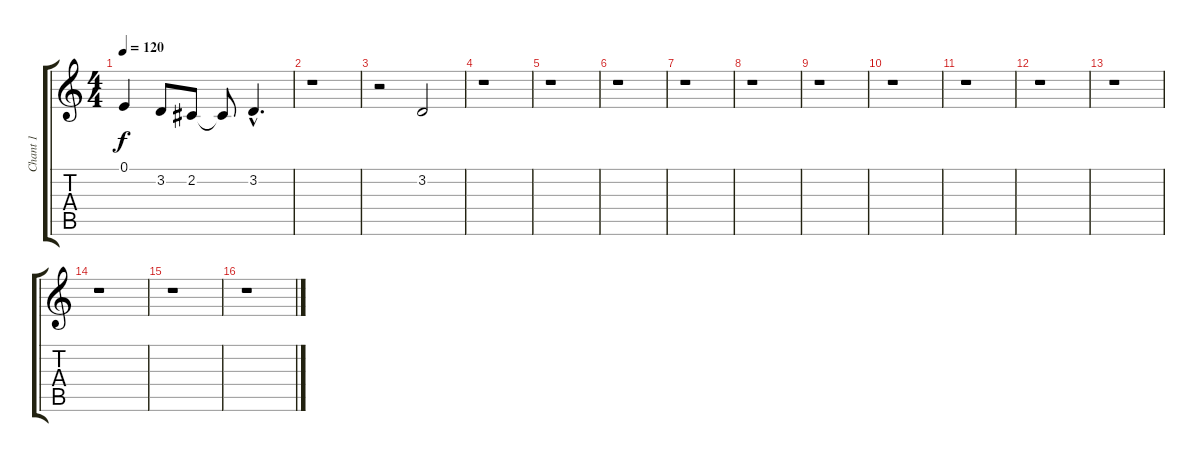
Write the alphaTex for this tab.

\track ("Chant 1" "Chant 1") {instrument altosax}
\staff {score tabs}
\tuning (E4 B3 G3 D3 A2 E2) {hide}
\ts (4 4)
\tempo 120
\clef g2
\ks c
0.1.4{dy f} 3.2.8 2.2.8 2.2{t}.8 3.2{hac}.4{d} |
r.1 |
r.2 3.2.2 |
r.1 |
r.1 |
r.1 |
r.1 |
r.1 |
r.1 |
r.1 |
r.1 |
r.1 |
r.1 |
r.1 |
r.1 |
r.1
